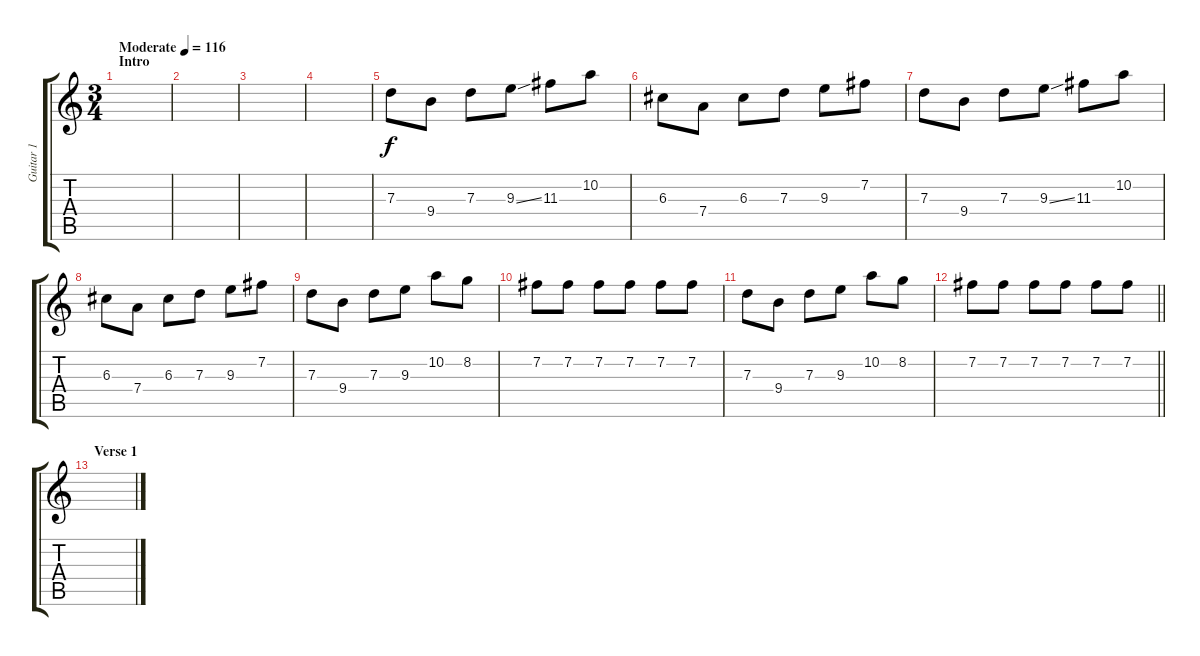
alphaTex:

\track ("Guitar 1" "Guitar 1") {instrument overdrivenguitar}
\staff {score tabs}
\tuning (E4 B3 G3 D3 A2 E2) {hide}
\ts (3 4)
\section ("" "Intro")
\tempo (116 "Moderate")
\clef g2
\ks c
|
|
|
|
7.3.8 9.4.8 7.3.8 9.3{ss}.8 11.3.8 10.2.8 |
6.3.8 7.4.8 6.3.8 7.3.8 9.3.8 7.2.8 |
7.3.8 9.4.8 7.3.8 9.3{ss}.8 11.3.8 10.2.8 |
6.3.8 7.4.8 6.3.8 7.3.8 9.3.8 7.2.8 |
7.3.8 9.4.8 7.3.8 9.3.8 10.2.8 8.2.8 |
7.2.8 7.2.8 7.2.8 7.2.8 7.2.8 7.2.8 |
7.3.8 9.4.8 7.3.8 9.3.8 10.2.8 8.2.8 |
\barLineRight lightlight
7.2.8 7.2.8 7.2.8 7.2.8 7.2.8 7.2.8 |
\section ("" "Verse 1")
